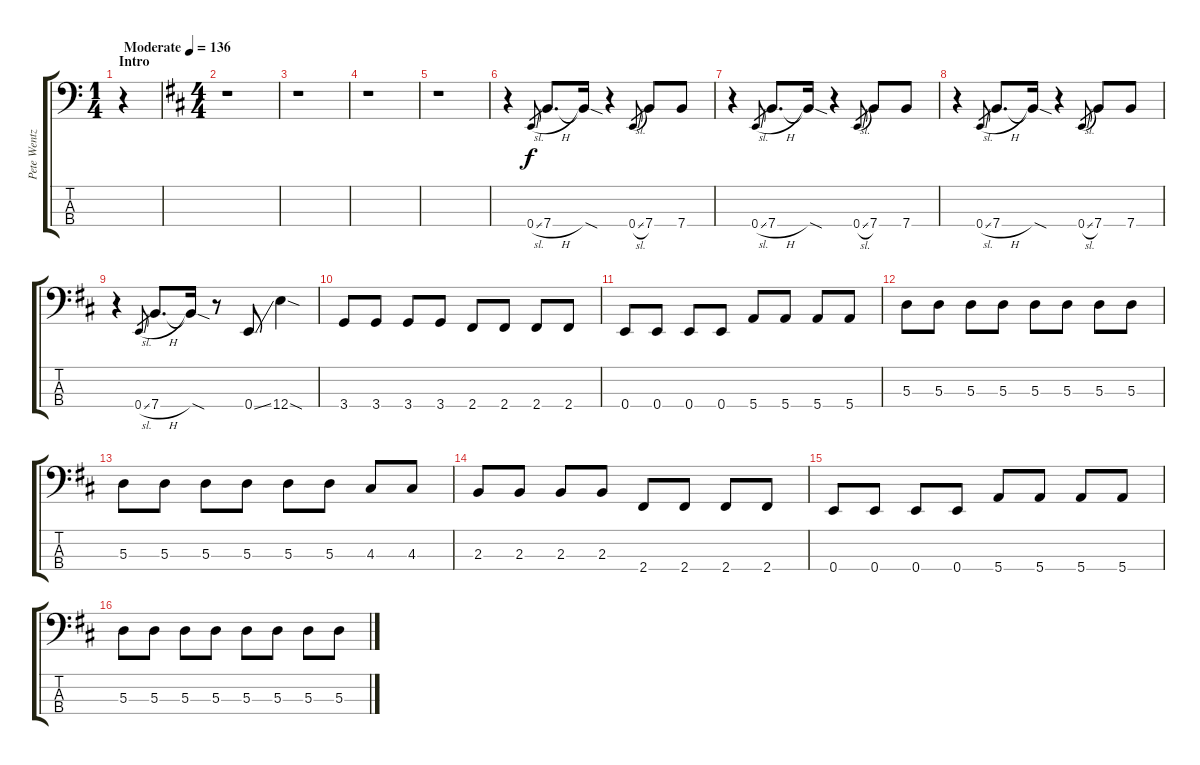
\track ("Pete Wentz" "Pete Wentz") {instrument electricbassfinger}
\staff {score tabs}
\tuning (G2 D2 A1 E1) {hide}
\ts (1 4)
\section ("" "Intro")
\tempo (136 "Moderate")
\clef f4
\ks c
r.4{dy f instrument electricbassfinger} |
\ts (4 4)
\ks d
r.1 |
r.1 |
r.1 |
r.1 |
r.4 0.4{sl}.8{gr} 7.4{h}.8{d} 7.4{sod t}.16 r.4 0.4{sl}.8{gr} 7.4.8 7.4.8 |
r.4 0.4{sl}.8{gr} 7.4{h}.8{d} 7.4{sod t}.16 r.4 0.4{sl}.8{gr} 7.4.8 7.4.8 |
r.4 0.4{sl}.8{gr} 7.4{h}.8{d} 7.4{sod t}.16 r.4 0.4{sl}.8{gr} 7.4.8 7.4.8 |
r.4 0.4{sl}.8{gr} 7.4{h}.8{d} 7.4{sod t}.16 r.8 0.4{ss}.8 12.4{sod}.4 |
3.4.8 3.4.8 3.4.8 3.4.8 2.4.8 2.4.8 2.4.8 2.4.8 |
0.4.8 0.4.8 0.4.8 0.4.8 5.4.8 5.4.8 5.4.8 5.4.8 |
5.3.8 5.3.8 5.3.8 5.3.8 5.3.8 5.3.8 5.3.8 5.3.8 |
5.3.8 5.3.8 5.3.8 5.3.8 5.3.8 5.3.8 4.3.8 4.3.8 |
2.3.8 2.3.8 2.3.8 2.3.8 2.4.8 2.4.8 2.4.8 2.4.8 |
0.4.8 0.4.8 0.4.8 0.4.8 5.4.8 5.4.8 5.4.8 5.4.8 |
5.3.8 5.3.8 5.3.8 5.3.8 5.3.8 5.3.8 5.3.8 5.3.8
